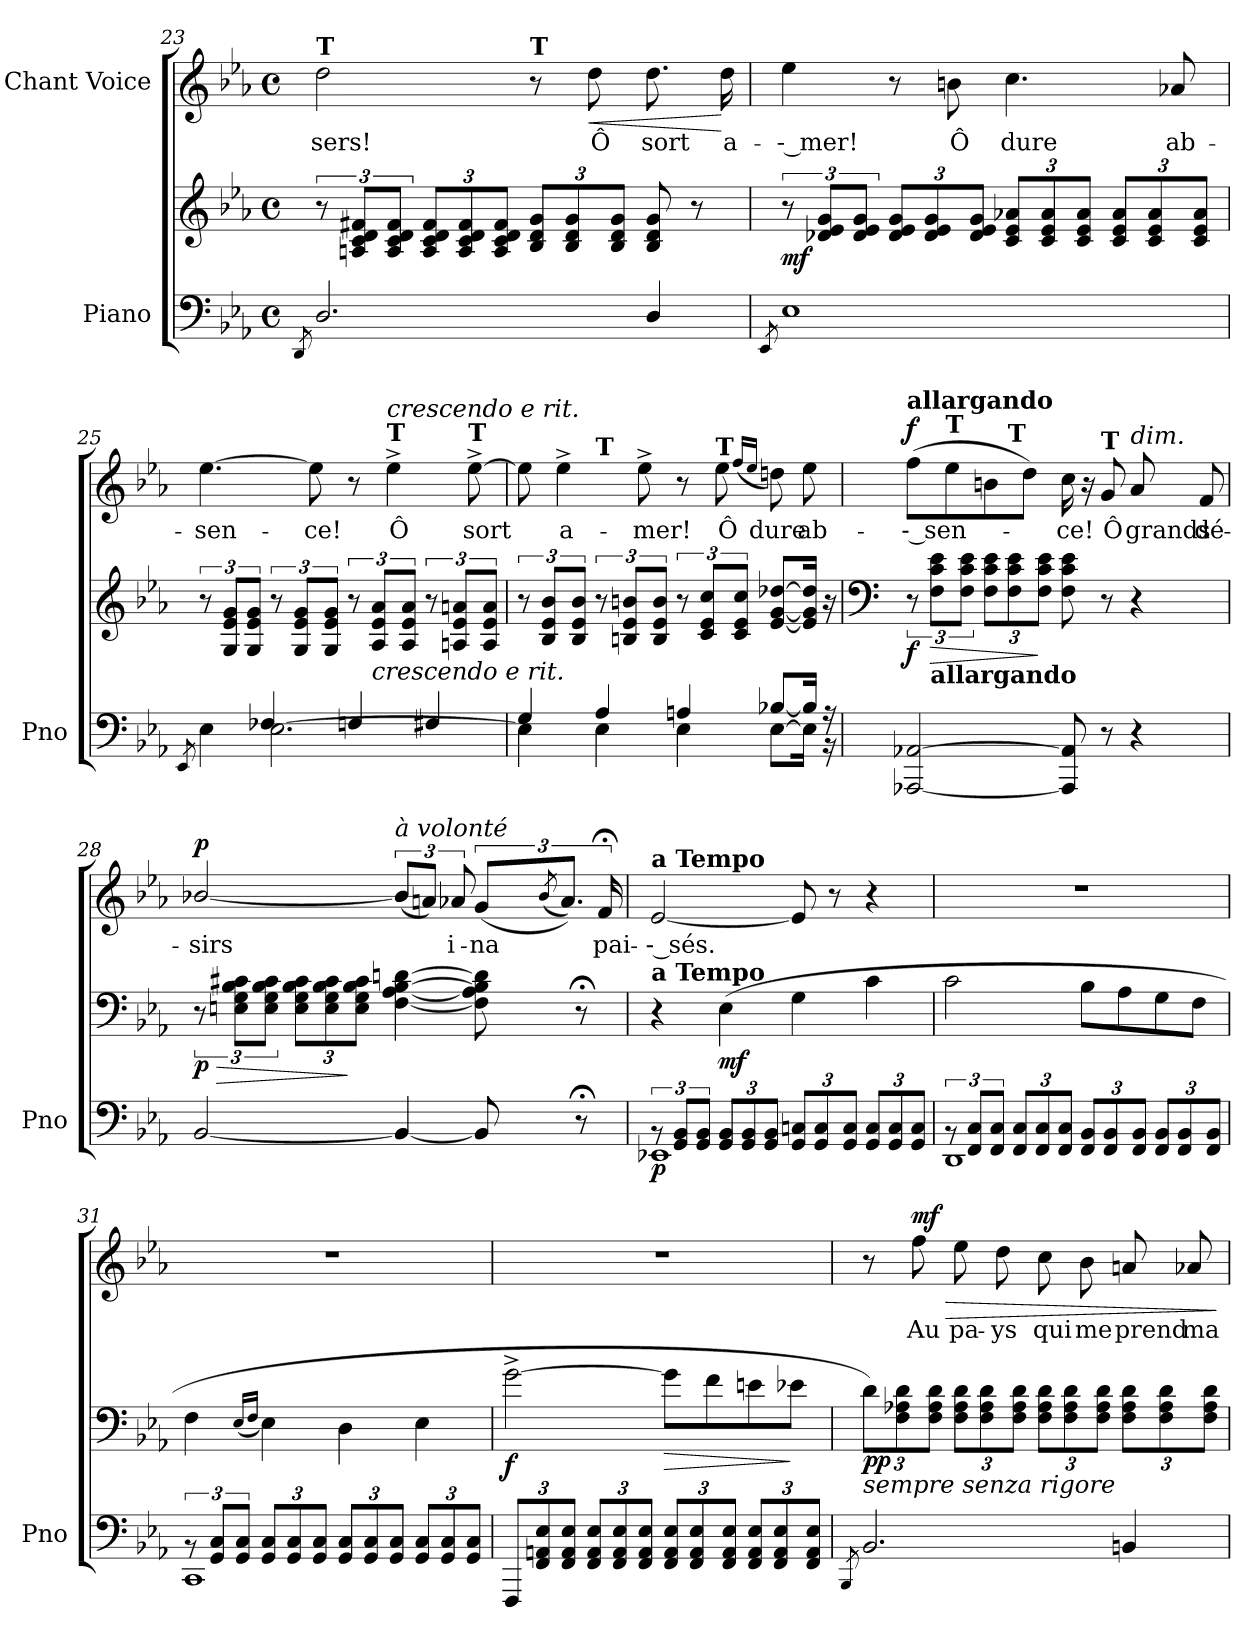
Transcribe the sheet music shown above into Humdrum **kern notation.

**kern	**kern	**dynam	**kern	**text	**dynam
*part2	*part2	*part2	*part1	*part1	*part1
*staff3	*staff2	*staff2/3	*staff1	*staff1	*staff1
*I"Piano	*	*	*I"Chant Voice	*	*
*I'Pno	*	*	*	*	*
*clefF4	*clefG2	*	*clefG2	*	*
*k[b-e-a-]	*k[b-e-a-]	*	*k[b-e-a-]	*	*
*M4/4	*M4/4	*	*M4/4	*	*
*met(c)	*met(c)	*	*met(c)	*	*
=23	=23	=23	=23	=23	=23
8qDD/	.	.	.	.	.
!	!	!	!LO:TX:a:B:t=T	!	!
!	!	!	!	!LO:LY:b	!
2.D/	12r	.	2dd\	-sers!	.
.	12An/ 12c/ 12d/ 12f#X/L	.	.	.	.
.	12A/ 12c/ 12d/ 12f#/J	.	.	.	.
*	*Xbrackettup	*	*	*	*
.	12A/ 12c/ 12d/ 12f#/L	.	.	.	.
.	12A/ 12c/ 12d/ 12f#/	.	.	.	.
.	12A/ 12c/ 12d/ 12f#/J	.	.	.	.
!	!	!	!LO:TX:a:B:t=T	!	!
.	12B-/ 12d/ 12g/L	.	8r	.	.
.	12B-/ 12d/ 12g/	.	.	.	.
!	!	!	!	!LO:LY:b	!LO:HP:b
.	.	.	8dd\	Ô	<
.	12B-/ 12d/ 12g/J	.	.	.	.
!	!	!	!	!LO:LY:b	!
4D/	8B-/ 8d/ 8g/	.	8.dd\	sort	.
.	8r	.	.	.	.
!	!	!	!	!LO:LY:b	!
.	.	.	16dd\	a-	[
!!LO:LB:g=z
=24	=24	=24	=24	=24	=24
8qEE-/	.	.	.	.	.
*	*brackettup	*	*	*	*
!	!	!LO:DY:b	!	!LO:LY:b	!
1E-	12r	mf	4ee-\	-- mer!	.
.	12d-X/ 12e-/ 12g/L	.	.	.	.
.	12d-/ 12e-/ 12g/J	.	.	.	.
*	*Xbrackettup	*	*	*	*
.	12d-/ 12e-/ 12g/L	.	8r	.	.
.	12d-/ 12e-/ 12g/	.	.	.	.
!	!	!	!	!LO:LY:b	!
.	.	.	8bn\	Ô	.
.	12d-/ 12e-/ 12g/J	.	.	.	.
!	!	!	!	!LO:LY:b	!
.	12c/ 12e-/ 12a-X/L	.	4.cc\	dure	.
.	12c/ 12e-/ 12a-/	.	.	.	.
.	12c/ 12e-/ 12a-/J	.	.	.	.
.	12c/ 12e-/ 12a-/L	.	.	.	.
.	12c/ 12e-/ 12a-/	.	.	.	.
!	!	!	!	!LO:LY:b	!
.	.	.	8a-X/	ab-	.
.	12c/ 12e-/ 12a-/J	.	.	.	.
=25	=25	=25	=25	=25	=25
8qEE-/	.	.	.	.	.
*^	*	*	*	*	*
*	*	*brackettup	*	*	*	*
!	!	!	!	!	!LO:LY:b	!
4E-\	4ryy	12r	.	[4.ee-\	-sen-	.
.	.	12G/ 12e-/ 12g/L	.	.	.	.
.	.	12G/ 12e-/ 12g/J	.	.	.	.
[2.E-\	4F-X/	12r	.	.	.	.
.	.	12G/ 12e-/ 12g/L	.	.	.	.
!	!	!	!	!	!LO:LY:b	!
.	.	.	.	8ee-\]	-ce!	.
.	.	12G/ 12e-/ 12g/J	.	.	.	.
.	4Fn/	12r	.	8r	.	.
!	!	!LO:TX:b:i:t=crescendo    e     rit.	!	!	!	!
.	.	12A-/ 12e-/ 12a-/L	.	.	.	.
!	!	!	!	!LO:TX:a:B:t=T	!	!
!	!	!	!	!LO:TX:a:i:t=crescendo    e     rit.	!	!
!	!	!	!	!	!LO:LY:b	!
.	.	.	.	4ee-^\	Ô	.
.	.	12A-/ 12e-/ 12a-/J	.	.	.	.
.	4F#X/	12r	.	.	.	.
.	.	12An/ 12e-/ 12an/L	.	.	.	.
!	!	!	!	!LO:TX:a:B:t=T	!	!
!	!	!	!	!	!LO:LY:b	!
.	.	.	.	[8ee-^\	sort	.
.	.	12A/ 12e-/ 12a/J	.	.	.	.
=26	=26	=26	=26	=26	=26	=26
*	*	*	*	*^	*	*
4E-\]	4G/	12r	.	8ee-\]	4ryy	.	.
.	.	12B-/ 12e-/ 12b-/L	.	.	.	.	.
!	!	!	!	!	!	!LO:LY:b	!
.	.	.	.	4ee-^\	.	a-	.
.	.	12B-/ 12e-/ 12b-/J	.	.	.	.	.
!	!	!	!	!	!LO:TX:a:B:t=T	!	!
4E-\	4A-/	12r	.	.	2.ryy	.	.
.	.	12Bn/ 12e-/ 12bn/L	.	.	.	.	.
!	!	!	!	!	!	!LO:LY:b	!
.	.	.	.	8ee-^\	.	-mer!	.
.	.	12B/ 12e-/ 12b/J	.	.	.	.	.
4E-\	4An/	12r	.	8r	.	.	.
.	.	12c/ 12e-/ 12cc/L	.	.	.	.	.
!	!	!	!	!LO:TX:a:B:t=T	!	!	!
!	!	!	!	!	!	!LO:LY:b	!
.	.	.	.	8ee-\	.	Ô	.
.	.	12c/ 12e-/ 12cc/J	.	.	.	.	.
.	.	.	.	(<16qff/LL	.	.	.
.	.	.	.	16qee-/JJ	.	.	.
!	!	!	!	!	!	!LO:LY:b	!
[8E-\L	[8B-X/L	[8e-/ [8g/ [8dd-X/L	.	8ddn\)	.	dure	.
!	!	!	!	!	!	!LO:LY:b	!
16E-\Jk]	16B-/Jk]	16e-/] 16g/] 16dd-/]Jk	.	8ee-\	.	ab-	.
16r	16r	16r	.	.	.	.	.
*v	*v	*	*	*	*	*	*
!!LO:LB:g=z	!!
=27	=27	=27	=27	=27	=27	=27
*	*clefF4	*	*	*	*	*
*^	*	*	*	*	*	*
!	!	!	!	!LO:TX:a:B:t=allargando	!	!	!
!	!	!	!LO:DY:b	!	!	!LO:LY:b	!LO:DY:a
*v	*v	*	*	*	*	*	*
[2AAA-X/ [2AA-X/	12r	f	(>8ff\L	3ryy	-- sen-	f
!	!LO:TX:b:B:t=allargando	!	!	!	!	!
!	!	!LO:HP:b	!	!	!	!
.	12F\ 12c\ 12e-\L	>	.	.	.	.
!	!	!	!LO:TX:a:B:t=T	!	!	!
.	.	.	8ee-\	.	.	.
.	12F\ 12c\ 12e-\J	.	.	.	.	.
*	*Xbrackettup	*	*	*	*	*
.	12F\ 12c\ 12e-\L	.	8bn\	.	.	.
!	!	!	!	!LO:TX:a:B:t=T	!	!
.	12F\ 12c\ 12e-\	.	.	3%2ryy	.	.
.	.	.	8dd\J)	.	.	.
.	12F\ 12c\ 12e-\J	]	.	.	.	.
!	!	!	!	!	!LO:LY:b	!
8AAA-/] 8AA-/]	8F\ 8c\ 8e-\	.	16cc\	.	-ce!	.
.	.	.	16r	.	.	.
!	!	!	!LO:TX:a:B:t=T	!	!	!
!	!	!	!	!	!LO:LY:b	!
8r	8r	.	8g/	.	Ô	.
!	!	!	!LO:TX:a:i:t=dim.	!	!	!
!	!	!	!	!	!LO:LY:b	!
4r	4r	.	8a-/	.	grands	.
!	!	!	!	!	!LO:LY:b	!
.	.	.	8f/	.	dé-	.
*	*	*	*v	*v	*	*
=28	=28	=28	=28	=28	=28
*	*brackettup	*	*	*	*
*	*	*	*^	*	*
!	!	!LO:DY:b	!	!	!LO:LY:b	!LO:DY:a
*	*	*	*v	*v	*	*
[2BB-/	12r	p	[2b-X/	-sirs	p
!	!	!LO:HP:b	!	!	!
.	12En\ 12G\ 12B-\ 12c#X\L	>	.	.	.
.	12E\ 12G\ 12B-\ 12c#\J	.	.	.	.
*	*Xbrackettup	*	*	*	*
.	12E\ 12G\ 12B-\ 12c#\L	.	.	.	.
.	12E\ 12G\ 12B-\ 12c#\	.	.	.	.
.	12E\ 12G\ 12B-\ 12c#\J	]	.	.	.
!	!	!	!LO:TX:a:i:t=à volonté	!	!
4BB-/_	[4F\ [4A-\ [4B-\ [4dn\	.	(<12b-/L]	.	.
.	.	.	12an/J)	.	.
!	!	!	!	!LO:LY:b	!
.	.	.	12a-X/	i-	.
!	!	!	!	!LO:LY:b	!
8BB-/]	8F\] 8A-\] 8B-\] 8d\]	.	(<12g/L	-na	.
.	.	.	(<8qb-/	.	.
.	.	.	12.a-/J))	.	.
8r;<	8r;<	.	.	.	.
!	!	!	!	!LO:LY:b	!
.	.	.	24f;</	pai-	.
!!LO:LB:g=z
=29	=29	=29	=29	=29	=29
*^	*	*	*	*	*
!	!	!	!	!LO:TX:a:B:t=a Tempo	!	!
!	!	!LO:TX:a:B:t=a Tempo	!	!	!	!
!	!	!	!LO:DY:b=2	!	!LO:LY:b	!
12rBB	1EE-X	4r	p	[2e-/	-- sés.	.
12GG/ 12BB-/L	.	.	.	.	.	.
12GG/ 12BB-/J	.	.	.	.	.	.
*Xbrackettup	*	*	*	*	*	*
!	!	!	!LO:DY:b	!	!	!
12GG/ 12BB-/L	.	(>4E-\	mf	.	.	.
12GG/ 12BB-/	.	.	.	.	.	.
12GG/ 12BB-/J	.	.	.	.	.	.
12GG/ 12Cn/L	.	4G\	.	8e-/]	.	.
12GG/ 12C/	.	.	.	.	.	.
.	.	.	.	8r	.	.
12GG/ 12C/J	.	.	.	.	.	.
12GG/ 12C/L	.	4c\	.	4r	.	.
12GG/ 12C/	.	.	.	.	.	.
12GG/ 12C/J	.	.	.	.	.	.
=30	=30	=30	=30	=30	=30	=30
*brackettup	*	*	*	*	*	*
12rBB	1DD	2c\	.	1r	.	.
12FF/ 12C/L	.	.	.	.	.	.
12FF/ 12C/J	.	.	.	.	.	.
*Xbrackettup	*	*	*	*	*	*
12FF/ 12C/L	.	.	.	.	.	.
12FF/ 12C/	.	.	.	.	.	.
12FF/ 12C/J	.	.	.	.	.	.
12FF/ 12BB-/L	.	8B-\L	.	.	.	.
12FF/ 12BB-/	.	.	.	.	.	.
.	.	8A-\	.	.	.	.
12FF/ 12BB-/J	.	.	.	.	.	.
12FF/ 12BB-/L	.	8G\	.	.	.	.
12FF/ 12BB-/	.	.	.	.	.	.
.	.	8F\J	.	.	.	.
12FF/ 12BB-/J	.	.	.	.	.	.
!!LO:PB:g=z
=31	=31	=31	=31	=31	=31	=31
*brackettup	*	*	*	*	*	*
12rBB	1CC	4F\	.	1r	.	.
12GG/ 12C/L	.	.	.	.	.	.
12GG/ 12C/J	.	.	.	.	.	.
.	.	(<16qE-/LL	.	.	.	.
.	.	16qF/JJ	.	.	.	.
*Xbrackettup	*	*	*	*	*	*
12GG/ 12C/L	.	4E-\)	.	.	.	.
12GG/ 12C/	.	.	.	.	.	.
12GG/ 12C/J	.	.	.	.	.	.
12GG/ 12C/L	.	4D\	.	.	.	.
12GG/ 12C/	.	.	.	.	.	.
12GG/ 12C/J	.	.	.	.	.	.
12GG/ 12C/L	.	4E-\	.	.	.	.
12GG/ 12C/	.	.	.	.	.	.
12GG/ 12C/J	.	.	.	.	.	.
*v	*v	*	*	*	*	*
=32	=32	=32	=32	=32	=32
!	!	!LO:DY:b	!	!	!
12FFF/L	[2g^\	f	1r	.	.
12FF/ 12AAn/ 12E-/	.	.	.	.	.
12FF/ 12AA/ 12E-/J	.	.	.	.	.
12FF/ 12AA/ 12E-/L	.	.	.	.	.
12FF/ 12AA/ 12E-/	.	.	.	.	.
12FF/ 12AA/ 12E-/J	.	.	.	.	.
!	!	!LO:HP:b	!	!	!
12FF/ 12AA/ 12E-/L	8g\L]	>	.	.	.
12FF/ 12AA/ 12E-/	.	.	.	.	.
.	8f\	.	.	.	.
12FF/ 12AA/ 12E-/J	.	.	.	.	.
12FF/ 12AA/ 12E-/L	8en\	.	.	.	.
12FF/ 12AA/ 12E-/	.	.	.	.	.
.	8e-X\J	]	.	.	.
12FF/ 12AA/ 12E-/J	.	.	.	.	.
!!LO:LB:g=z
=33	=33	=33	=33	=33	=33
8qBBB-/	.	.	.	.	.
!	!LO:TX:b:i:t=sempre senza rigore	!	!	!	!
!	!	!LO:DY:b	!	!	!
2.BB-/	12d\L)	pp	8r	.	.
.	12F\ 12A-X\ 12d\	.	.	.	.
!	!	!	!	!LO:LY:b	!LO:HP:b
!	!	!	!	!	!LO:DY:n=1:a
.	.	.	8ff\	Au	> mf
.	12F\ 12A-\ 12d\J	.	.	.	.
!	!	!	!	!LO:LY:b	!
.	12F\ 12A-\ 12d\L	.	8ee-\	pa-	.
.	12F\ 12A-\ 12d\	.	.	.	.
!	!	!	!	!LO:LY:b	!
.	.	.	8dd\	-ys	.
.	12F\ 12A-\ 12d\J	.	.	.	.
!	!	!	!	!LO:LY:b	!
.	12F\ 12A-\ 12d\L	.	8cc\	qui	.
.	12F\ 12A-\ 12d\	.	.	.	.
!	!	!	!	!LO:LY:b	!
.	.	.	8b-\	me	.
.	12F\ 12A-\ 12d\J	.	.	.	.
!	!	!	!	!LO:LY:b	!
4BBn/	12F\ 12A-\ 12d\L	.	8an/	prend	.
.	12F\ 12A-\ 12d\	.	.	.	.
!	!	!	!	!LO:LY:b	!
.	.	.	8a-X/	ma	.
.	12F\ 12A-\ 12d\J	.	.	.	.
.	.	.	.	.	]
=	=	=	=	=	=
*-	*-	*-	*-	*-	*-
